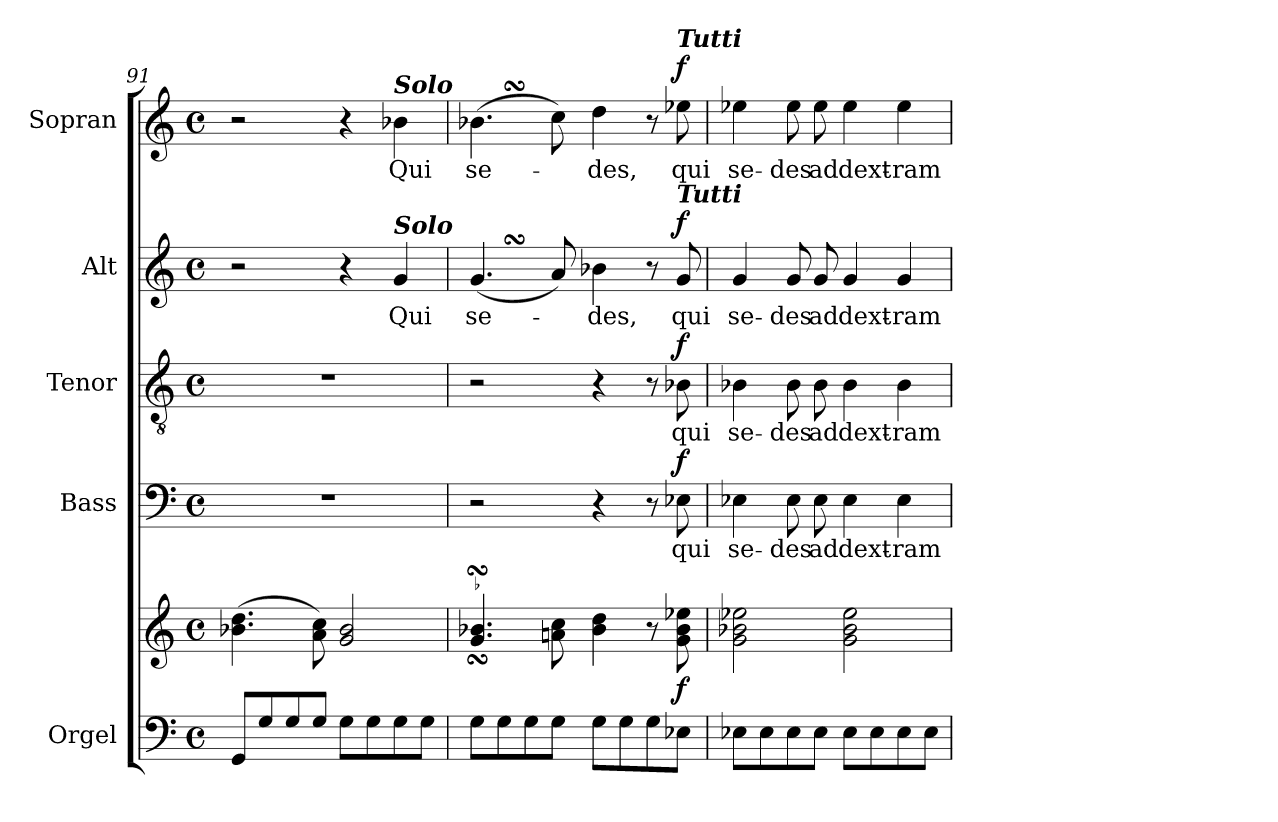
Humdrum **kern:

**kern	**kern	**dynam	**kern	**text	**dynam	**kern	**text	**dynam	**kern	**text	**dynam	**kern	**text	**dynam
*part5	*part5	*part5	*part4	*part4	*part4	*part3	*part3	*part3	*part2	*part2	*part2	*part1	*part1	*part1
*staff6	*staff5	*staff5/6	*staff4	*staff4	*staff4	*staff3	*staff3	*staff3	*staff2	*staff2	*staff2	*staff1	*staff1	*staff1
*I"Orgel	*	*	*I"Bass	*	*	*I"Tenor	*	*	*I"Alt	*	*	*I"Sopran	*	*
*I'Org.	*	*	*I'B.	*	*	*I'T.	*	*	*I'A.	*	*	*I'S.	*	*
*clefF4	*clefG2	*	*clefF4	*	*	*clefGv2	*	*	*clefG2	*	*	*clefG2	*	*
*k[]	*k[]	*	*k[]	*	*	*k[]	*	*	*k[]	*	*	*k[]	*	*
*C:	*C:	*	*C:	*	*	*C:	*	*	*C:	*	*	*C:	*	*
*M4/4	*M4/4	*	*M4/4	*	*	*M4/4	*	*	*M4/4	*	*	*M4/4	*	*
*met(c)	*met(c)	*	*met(c)	*	*	*met(c)	*	*	*met(c)	*	*	*met(c)	*	*
=91	=91	=91	=91	=91	=91	=91	=91	=91	=91	=91	=91	=91	=91	=91
8GG/L	(>4.b-X\ 4.dd\	.	1r	.	.	1r	.	.	2r	.	.	2r	.	.
8G/	.	.	.	.	.	.	.	.	.	.	.	.	.	.
8G/	.	.	.	.	.	.	.	.	.	.	.	.	.	.
8G/J	8a\ 8cc\)	.	.	.	.	.	.	.	.	.	.	.	.	.
8G\L	2g/ 2b-/	.	.	.	.	.	.	.	4r	.	.	4r	.	.
8G\	.	.	.	.	.	.	.	.	.	.	.	.	.	.
!	!	!	!	!	!	!	!	!	!	!	!	!LO:TX:a:Bi:t=Solo	!	!
!	!	!	!	!	!	!	!	!	!LO:TX:a:Bi:t=Solo	!	!	!	!	!
!	!	!	!	!	!	!	!	!	!	!LO:LY:b	!	!	!LO:LY:b	!
8G\	.	.	.	.	.	.	.	.	4g/	Qui	.	4b-X\	Qui	.
8G\J	.	.	.	.	.	.	.	.	.	.	.	.	.	.
=92	=92	=92	=92	=92	=92	=92	=92	=92	=92	=92	=92	=92	=92	=92
!	!	!	!	!	!	!	!	!	!	!LO:LY:b	!	!	!LO:LY:b	!
8G\L	4.g/sSSS 4.b-X/sSSS	.	2r	.	.	2r	.	.	(<4.gSSS/	se-	.	(>4.b-XSSs\	se-	.
8G\	.	.	.	.	.	.	.	.	.	.	.	.	.	.
8G\	.	.	.	.	.	.	.	.	.	.	.	.	.	.
8G\J	8a\ 8cc\	.	.	.	.	.	.	.	8a/)	.	.	8cc\)	.	.
!	!	!	!	!	!	!	!	!	!	!LO:LY:b	!	!	!LO:LY:b	!
8G\L	4b-\ 4dd\	.	4r	.	.	4r	.	.	4b-X\	-des,	.	4dd\	-des,	.
8G\	.	.	.	.	.	.	.	.	.	.	.	.	.	.
8G\	8r	.	8r	.	.	8r	.	.	8r	.	.	8r	.	.
!	!	!	!	!	!	!	!	!	!	!	!	!LO:TX:a:Bi:t=Tutti	!	!
!	!	!	!	!	!	!	!	!	!LO:TX:a:Bi:t=Tutti	!	!	!	!	!
!	!	!LO:DY:b	!	!LO:LY:b	!LO:DY:a	!	!LO:LY:b	!LO:DY:a	!	!LO:LY:b	!LO:DY:a	!	!LO:LY:b	!LO:DY:a
8E-X\J	8g\ 8b-\ 8ee-X\	f	8E-X\	qui	f	8B-X\	qui	f	8g/	qui	f	8ee-X\	qui	f
=93	=93	=93	=93	=93	=93	=93	=93	=93	=93	=93	=93	=93	=93	=93
!	!	!	!	!LO:LY:b	!	!	!LO:LY:b	!	!	!LO:LY:b	!	!	!LO:LY:b	!
8E-X\L	2g\ 2b-X\ 2ee-X\	.	4E-X\	se-	.	4B-X\	se-	.	4g/	se-	.	4ee-X\	se-	.
8E-\	.	.	.	.	.	.	.	.	.	.	.	.	.	.
!	!	!	!	!LO:LY:b	!	!	!LO:LY:b	!	!	!LO:LY:b	!	!	!LO:LY:b	!
8E-\	.	.	8E-\	-des	.	8B-\	-des	.	8g/	-des	.	8ee-\	-des	.
!	!	!	!	!LO:LY:b	!	!	!LO:LY:b	!	!	!LO:LY:b	!	!	!LO:LY:b	!
8E-\J	.	.	8E-\	ad	.	8B-\	ad	.	8g/	ad	.	8ee-\	ad	.
!	!	!	!	!LO:LY:b	!	!	!LO:LY:b	!	!	!LO:LY:b	!	!	!LO:LY:b	!
8E-\L	2g\ 2b-\ 2ee-\	.	4E-\	dext-	.	4B-\	dext-	.	4g/	dext-	.	4ee-\	dext-	.
8E-\	.	.	.	.	.	.	.	.	.	.	.	.	.	.
!	!	!	!	!LO:LY:b	!	!	!LO:LY:b	!	!	!LO:LY:b	!	!	!LO:LY:b	!
8E-\	.	.	4E-\	-ram	.	4B-\	-ram	.	4g/	-ram	.	4ee-\	-ram	.
8E-\J	.	.	.	.	.	.	.	.	.	.	.	.	.	.
=	=	=	=	=	=	=	=	=	=	=	=	=	=	=
*-	*-	*-	*-	*-	*-	*-	*-	*-	*-	*-	*-	*-	*-	*-
